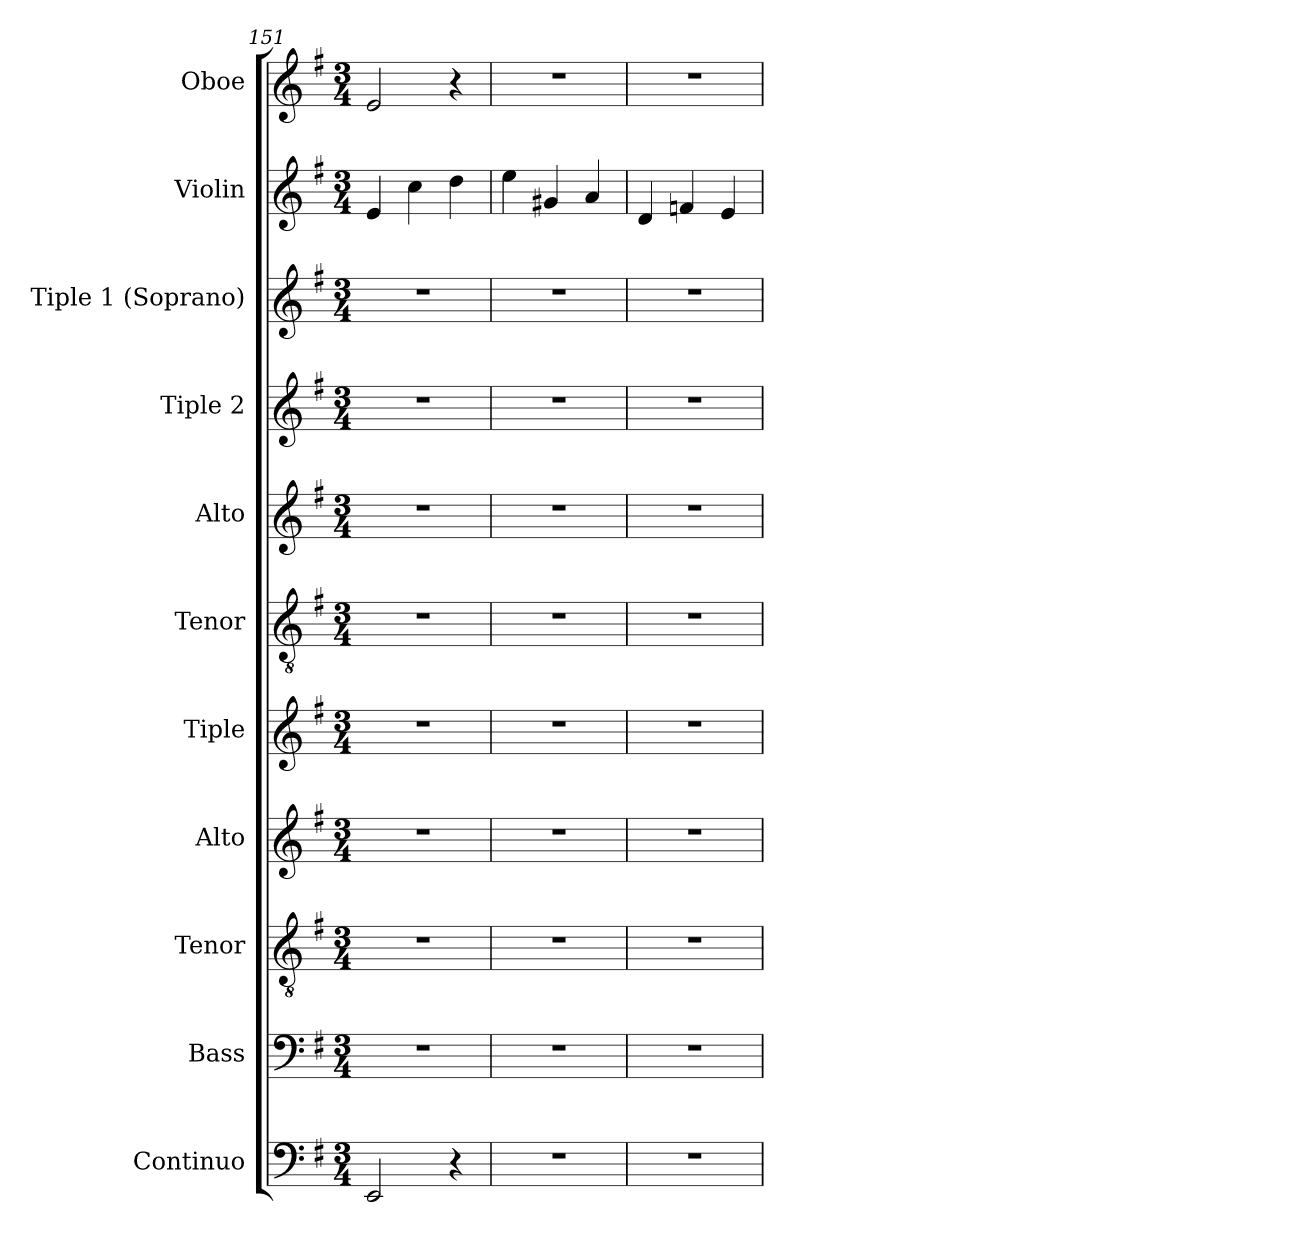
**kern	**kern	**kern	**kern	**kern	**kern	**kern	**kern	**kern	**kern	**kern
*part11	*part10	*part9	*part8	*part7	*part6	*part5	*part4	*part3	*part2	*part1
*staff11	*staff10	*staff9	*staff8	*staff7	*staff6	*staff5	*staff4	*staff3	*staff2	*staff1
*I"Continuo	*I"Bass	*I"Tenor	*I"Alto	*I"Tiple	*I"Tenor	*I"Alto	*I"Tiple 2	*I"Tiple 1 (Soprano)	*I"Violin	*I"Oboe
*I'Cont.	*I'B.	*I'T.	*I'A.	*	*I'T.	*I'A.	*	*I'S1.	*I'Vln.	*I'Ob.
!!LO:PB:g=z
*clefF4	*clefF4	*clefGv2	*clefG2	*clefG2	*clefGv2	*clefG2	*clefG2	*clefG2	*clefG2	*clefG2
*	*	*ITrd7c12	*	*	*ITrd7c12	*	*	*	*	*
*k[f#]	*k[f#]	*k[f#]	*k[f#]	*k[f#]	*k[f#]	*k[f#]	*k[f#]	*k[f#]	*k[f#]	*k[f#]
*G:	*G:	*G:	*G:	*G:	*G:	*G:	*G:	*G:	*G:	*G:
*M3/4	*M3/4	*M3/4	*M3/4	*M3/4	*M3/4	*M3/4	*M3/4	*M3/4	*M3/4	*M3/4
=151	=151	=151	=151	=151	=151	=151	=151	=151	=151	=151
!	!LO:N:vis=1	!LO:N:vis=1	!LO:N:vis=1	!LO:N:vis=1	!LO:N:vis=1	!LO:N:vis=1	!LO:N:vis=1	!LO:N:vis=1	!	!
2EEi/	2.r	2.r	2.r	2.r	2.r	2.r	2.r	2.r	4ei/	2ei/
.	.	.	.	.	.	.	.	.	4cci\	.
4r	.	.	.	.	.	.	.	.	4ddi\	4r
=152	=152	=152	=152	=152	=152	=152	=152	=152	=152	=152
!LO:N:vis=1	!LO:N:vis=1	!LO:N:vis=1	!LO:N:vis=1	!LO:N:vis=1	!LO:N:vis=1	!LO:N:vis=1	!LO:N:vis=1	!LO:N:vis=1	!	!LO:N:vis=1
2.r	2.r	2.r	2.r	2.r	2.r	2.r	2.r	2.r	4eei\	2.r
.	.	.	.	.	.	.	.	.	4g#Xi/	.
.	.	.	.	.	.	.	.	.	4ai/	.
=153	=153	=153	=153	=153	=153	=153	=153	=153	=153	=153
!LO:N:vis=1	!LO:N:vis=1	!LO:N:vis=1	!LO:N:vis=1	!LO:N:vis=1	!LO:N:vis=1	!LO:N:vis=1	!LO:N:vis=1	!LO:N:vis=1	!	!LO:N:vis=1
2.r	2.r	2.r	2.r	2.r	2.r	2.r	2.r	2.r	4di/	2.r
.	.	.	.	.	.	.	.	.	4fni/	.
.	.	.	.	.	.	.	.	.	4ei/	.
=	=	=	=	=	=	=	=	=	=	=
*-	*-	*-	*-	*-	*-	*-	*-	*-	*-	*-
